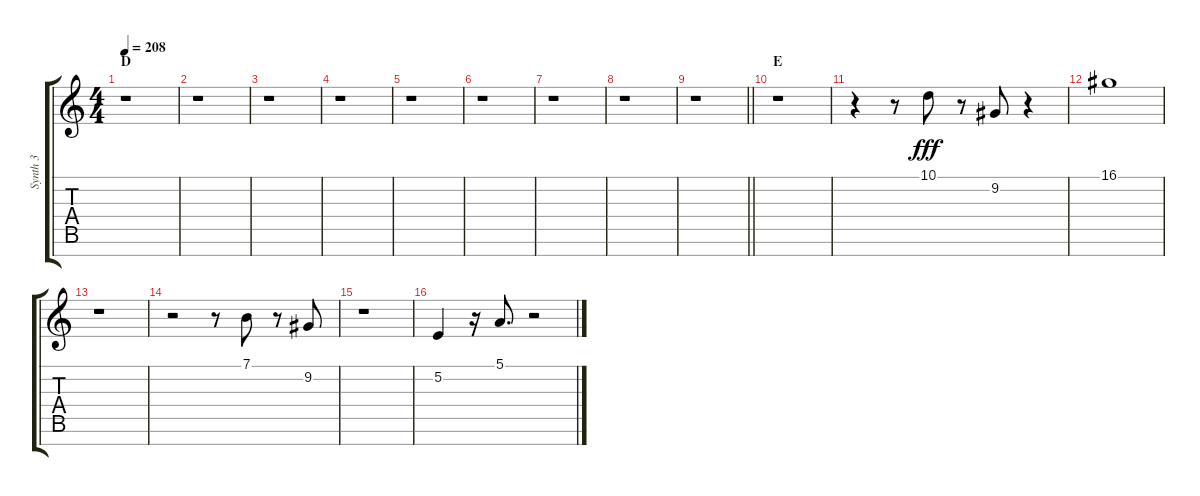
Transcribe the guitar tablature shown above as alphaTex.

\track ("Synth 3" "Synth 3") {instrument lead2sawtooth}
\staff {score tabs}
\tuning (E4 B3 G3 D3 A2 E2 B1) {hide}
\ts (4 4)
\section ("" "D")
\tempo 208
\clef g2
\ks c
r.1{dy fff} |
r.1 |
r.1 |
r.1 |
r.1 |
r.1 |
r.1 |
r.1 |
\barLineRight lightlight
r.1 |
\section ("" "E")
r.1 |
r.4 r.8 10.1.8{volume 13 instrument pizzicatostrings} r.8 9.2.8 r.4 |
16.1.1{instrument musicbox} |
r.1 |
r.2 r.8 7.1.8{instrument pizzicatostrings} r.8 9.2.8 |
r.1 |
5.2.4{instrument musicbox} r.16 5.1.8{d instrument pizzicatostrings} r.2
